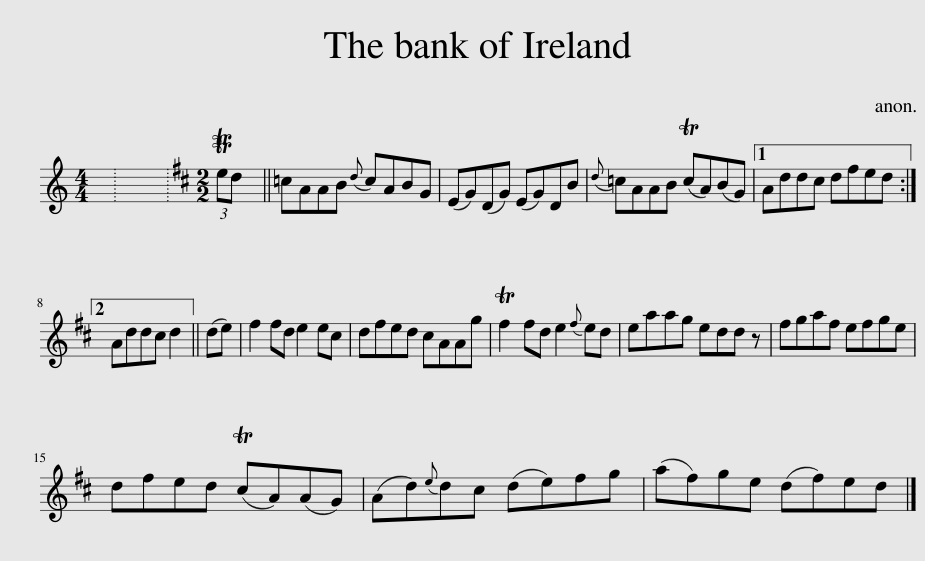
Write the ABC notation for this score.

X:1
L:1/8
M:4/4
I:linebreak $
K:C
V:1 treble
V:1
 x8 | x8 |[K:D][M:2/2] (3:2:2Ted x/24 || =cAAB{d} cABG | (EG)(DG) (EG)DB | %5
{d} =cAAB (TcA)(BG) |1 Addc dfed :|2$ Addc d2 || (de) | f2 fd e2 ec | %10
 dfed cAAg | Tf2 fd e2{f} ed | eaag edd z | fgaf efge |$ dfed (TcA)(AG) | %15
 (Ad){e}dc (de)fg | (af)ge (df)ed |] %17
